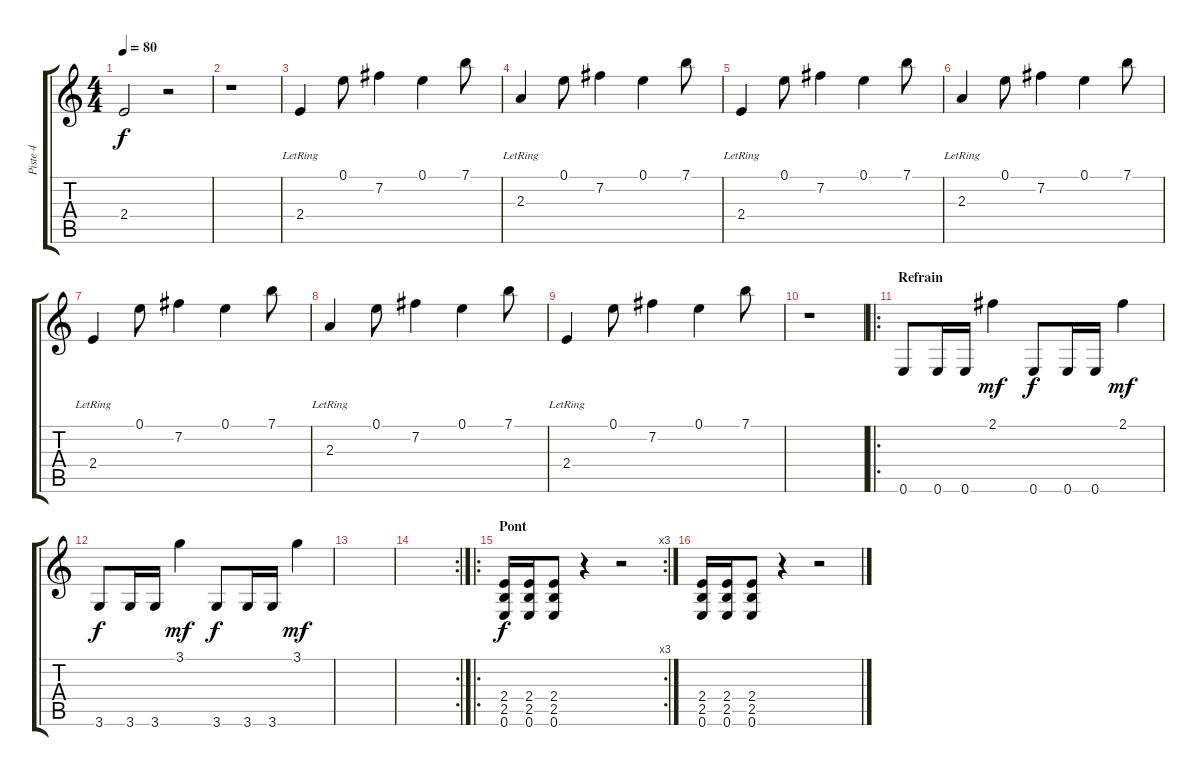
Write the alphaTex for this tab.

\track ("Piste 4" "Piste 4") {instrument distortionguitar}
\staff {score tabs}
\tuning (E4 B3 G3 D3 A2 E2) {hide}
\ts (4 4)
\tempo 80
\clef g2
\ks c
2.4.2{dy f} r.2 |
r.1 |
2.4{lr}.4{volume 9 instrument electricguitarclean} 0.1.8 7.2.4 0.1.4 7.1.8 |
2.3{lr}.4 0.1.8 7.2.4 0.1.4 7.1.8 |
2.4{lr}.4 0.1.8 7.2.4 0.1.4 7.1.8 |
2.3{lr}.4 0.1.8 7.2.4 0.1.4 7.1.8 |
2.4{lr}.4 0.1.8 7.2.4 0.1.4 7.1.8 |
2.3{lr}.4 0.1.8 7.2.4 0.1.4 7.1.8 |
2.4{lr}.4 0.1.8 7.2.4 0.1.4 7.1.8 |
r.1{volume 11 instrument distortionguitar} |
\ro
\section ("" "Refrain")
0.6.8 0.6.16 0.6.16 2.1.4{dy mf} 0.6.8{dy f} 0.6.16 0.6.16 2.1.4{dy mf} |
3.6.8{dy f} 3.6.16 3.6.16 3.1.4{dy mf} 3.6.8{dy f} 3.6.16 3.6.16 3.1.4{dy mf} |
|
\rc 2
|
\ro
\rc 3
\section ("" "Pont")
(2.4 2.5 0.6).16{dy f} (2.4 2.5 0.6).16 (2.4 2.5 0.6).8 r.4 r.2 |
(2.4 2.5 0.6).16 (2.4 2.5 0.6).16 (2.4 2.5 0.6).8 r.4 r.2
